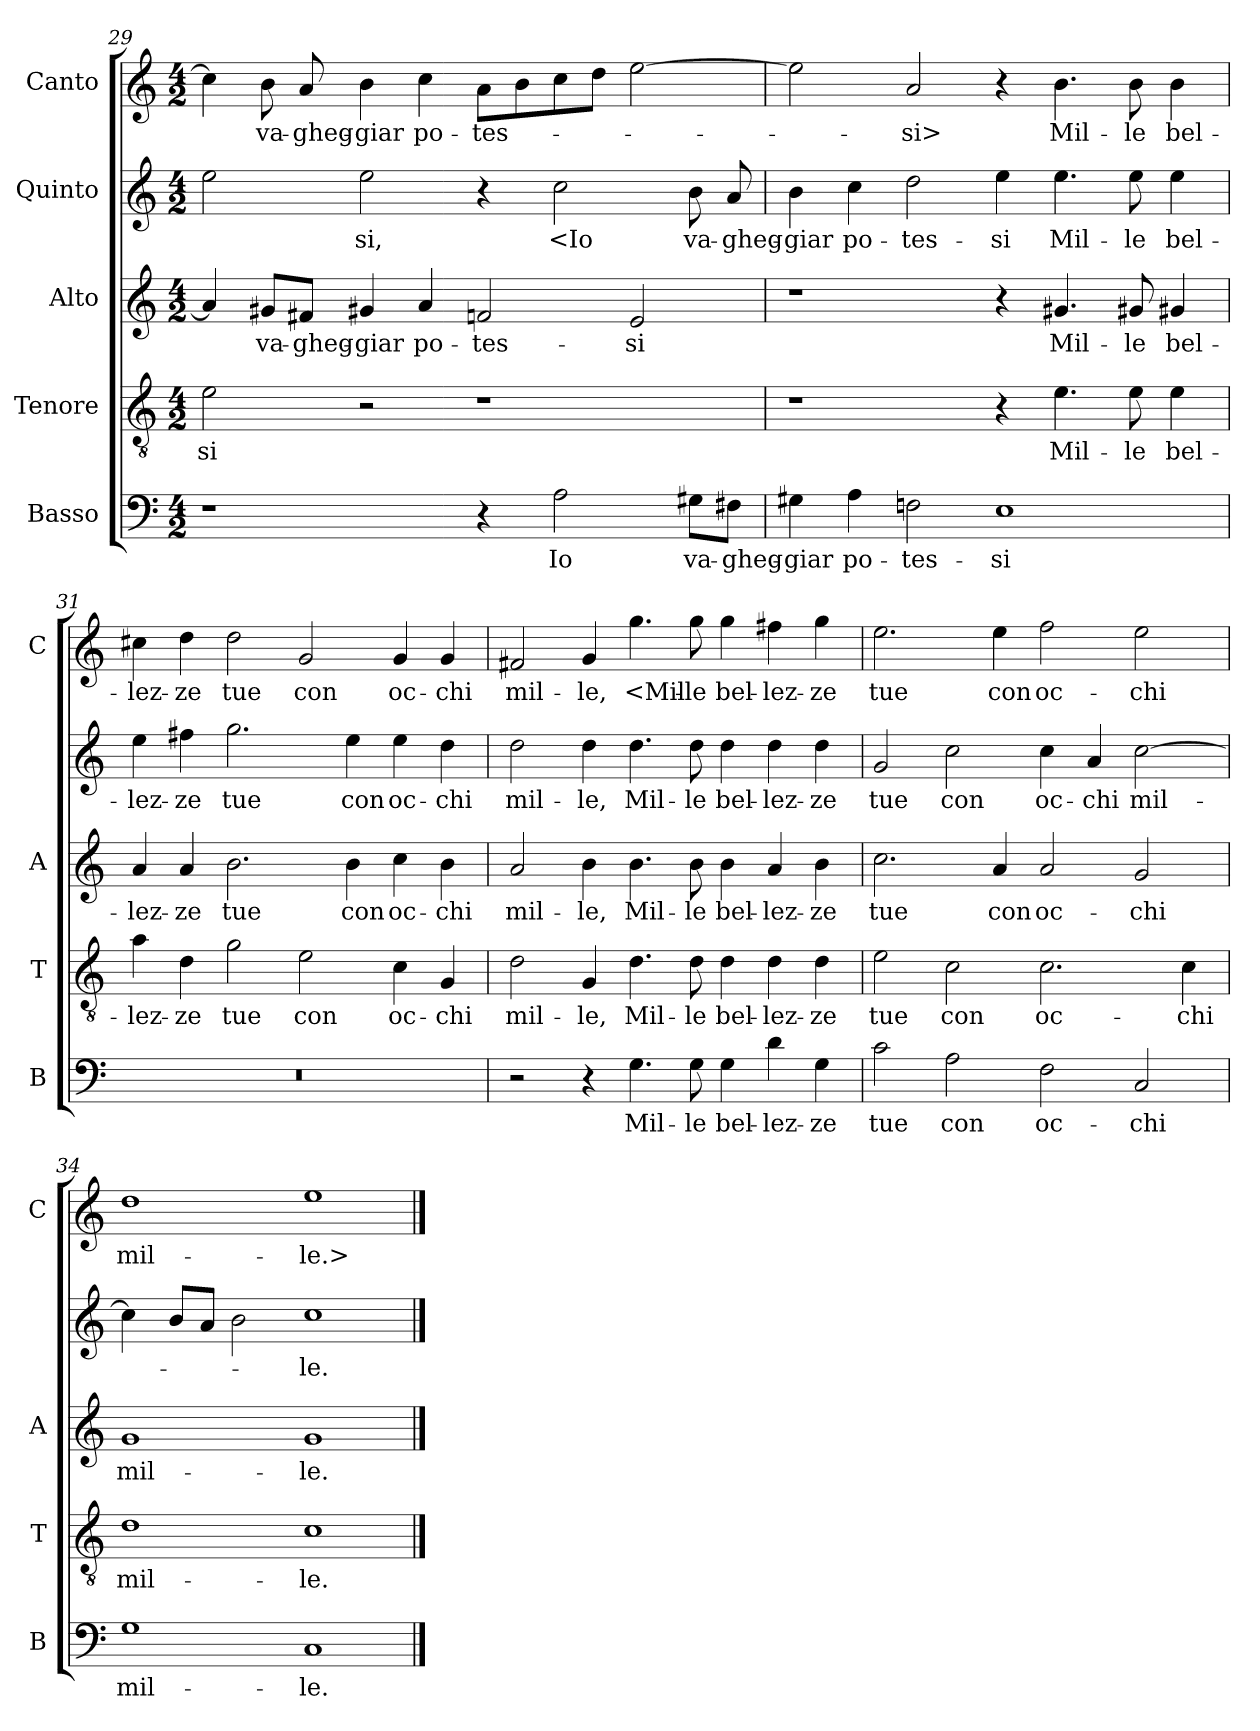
**kern	**text	**kern	**text	**kern	**text	**kern	**text	**kern	**text
*part5	*part5	*part4	*part4	*part3	*part3	*part2	*part2	*part1	*part1
*staff5	*staff5	*staff4	*staff4	*staff3	*staff3	*staff2	*staff2	*staff1	*staff1
*I"Basso	*	*I"Tenore	*	*I"Alto	*	*I"Quinto	*	*I"Canto	*
*I'B	*	*I'T	*	*I'A	*	*	*	*I'C	*
*clefF4	*	*clefGv2	*	*clefG2	*	*clefG2	*	*clefG2	*
*k[]	*	*k[]	*	*k[]	*	*k[]	*	*k[]	*
*M4/2	*	*M4/2	*	*M4/2	*	*M4/2	*	*M4/2	*
=29	=29	=29	=29	=29	=29	=29	=29	=29	=29
1r	.	2e	-si	4a]	.	2ee	.	4cc]	.
.	.	.	.	8g#X/L	va-	.	.	8b	va-
.	.	.	.	8f#X/J	-gheg-	.	.	8a	-gheg-
.	.	2r	.	4g#X	-giar	2ee	-si,	4b	-giar
.	.	.	.	4a	po-	.	.	4cc	po-
4r	.	1r	.	2fn	-tes-	4r	.	8aL	-tes-
.	.	.	.	.	.	.	.	8b	.
2A	Io	.	.	.	.	2cc	<Io	8cc	.
.	.	.	.	.	.	.	.	8ddJ	.
.	.	.	.	2e	-si	.	.	[2ee	.
8G#X\L	va-	.	.	.	.	8b	va-	.	.
8F#X\J	-gheg-	.	.	.	.	8a	-gheg-	.	.
=30	=30	=30	=30	=30	=30	=30	=30	=30	=30
4G#X	-giar	1r	.	1r	.	4b	-giar	2ee]	.
4A	po-	.	.	.	.	4cc	po-	.	.
2Fn	-tes-	.	.	.	.	2dd	-tes-	2a	-si>
1E	-si	4r	.	4r	.	4ee	-si	4r	.
.	.	4.e	Mil-	4.g#X	Mil-	4.ee	Mil-	4.b	Mil-
.	.	8e	-le	8g#X	-le	8ee	-le	8b	-le
.	.	4e	bel-	4g#X	bel-	4ee	bel-	4b	bel-
=31	=31	=31	=31	=31	=31	=31	=31	=31	=31
0r	.	4a	-lez-	4a	-lez-	4ee	-lez-	4cc#X	-lez-
.	.	4d	-ze	4a	-ze	4ff#X	-ze	4dd	-ze
.	.	2g	tue	2.b	tue	2.gg	tue	2dd	tue
.	.	2e	con	.	.	.	.	2g	con
.	.	.	.	4b	con	4ee	con	.	.
.	.	4c	oc-	4cc	oc-	4ee	oc-	4g	oc-
.	.	4G	-chi	4b	-chi	4dd	-chi	4g	-chi
=32	=32	=32	=32	=32	=32	=32	=32	=32	=32
2r	.	2d	mil-	2a	mil-	2dd	mil-	2f#X	mil-
4r	.	4G	-le,	4b	-le,	4dd	-le,	4g	-le,
4.G	Mil-	4.d	Mil-	4.b	Mil-	4.dd	Mil-	4.gg	<Mil-
8G	-le	8d	-le	8b	-le	8dd	-le	8gg	-le
4G	bel-	4d	bel-	4b	bel-	4dd	bel-	4gg	bel-
4d	-lez-	4d	-lez-	4a	-lez-	4dd	-lez-	4ff#X	-lez-
4G	-ze	4d	-ze	4b	-ze	4dd	-ze	4gg	-ze
=33	=33	=33	=33	=33	=33	=33	=33	=33	=33
2c	tue	2e	tue	2.cc	tue	2g	tue	2.ee	tue
2A	con	2c	con	.	.	2cc	con	.	.
.	.	.	.	4a	con	.	.	4ee	con
2F	oc-	2.c	oc-	2a	oc-	4cc	oc-	2ff	oc-
.	.	.	.	.	.	4a	-chi	.	.
2C	-chi	.	.	2g	-chi	[2cc	mil-	2ee	-chi
.	.	4c	-chi	.	.	.	.	.	.
=34	=34	=34	=34	=34	=34	=34	=34	=34	=34
1G	mil-	1d	mil-	1g	mil-	4cc]	.	1dd	mil-
.	.	.	.	.	.	8bL	.	.	.
.	.	.	.	.	.	8aJ	.	.	.
.	.	.	.	.	.	2b	.	.	.
1C	-le.	1c	-le.	1g	-le.	1cc	-le.	1ee	-le.>
==	==	==	==	==	==	==	==	==	==
*-	*-	*-	*-	*-	*-	*-	*-	*-	*-
